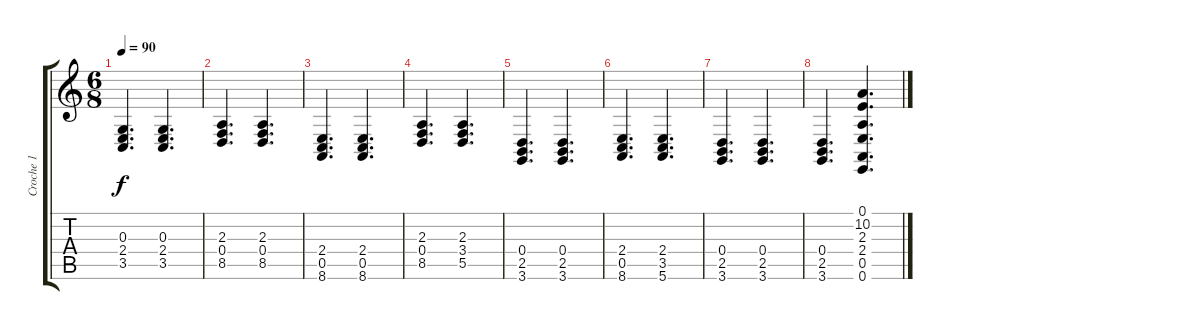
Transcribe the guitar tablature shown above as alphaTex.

\track ("Croche 1" "Croche 1") {instrument steeldrums}
\staff {score tabs}
\tuning (E4 B3 G3 D3 A2 E2) {hide}
\ts (6 8)
\tempo 90
\clef g2
\ks c
(0.3 2.4 3.5).4{d dy f} (0.3 2.4 3.5).4{d} |
(2.3 0.4 8.5).4{d} (2.3 0.4 8.5).4{d} |
(2.4 0.5 8.6).4{d} (2.4 0.5 8.6).4{d} |
(2.3 0.4 8.5).4{d} (2.3 3.4 5.5).4{d} |
(0.4 2.5 3.6).4{d} (0.4 2.5 3.6).4{d} |
(2.4 0.5 8.6).4{d} (2.4 3.5 5.6).4{d} |
(0.4 2.5 3.6).4{d} (0.4 2.5 3.6).4{d} |
(0.4 2.5 3.6).4{d} (0.1 10.2 2.3 2.4 0.5 0.6).4{d}
